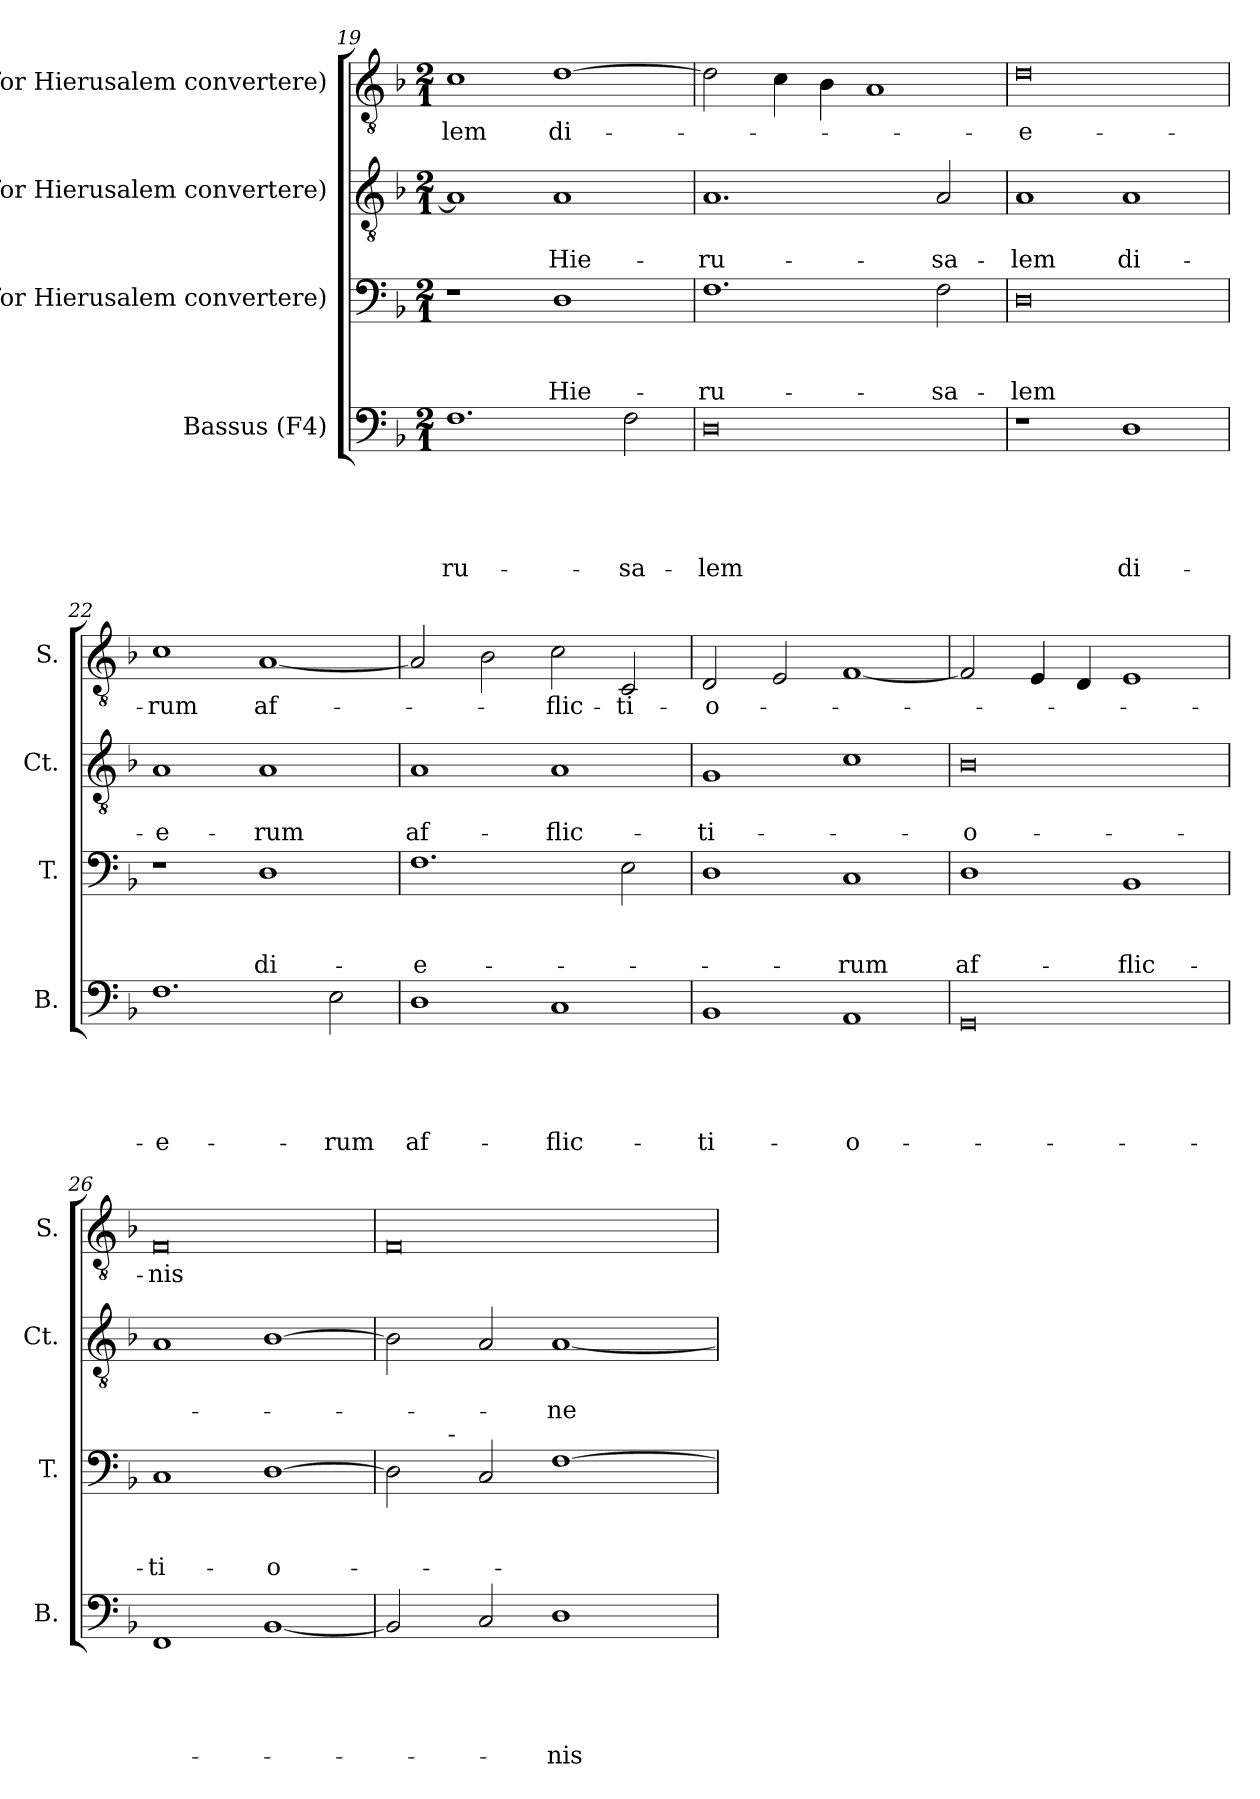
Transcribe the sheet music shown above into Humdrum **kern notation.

**kern	**text	**text	**text	**text	**text	**kern	**text	**text	**text	**kern	**text	**text	**kern	**text
*part4	*part4	*part4	*part4	*part4	*part4	*part3	*part3	*part3	*part3	*part2	*part2	*part2	*part1	*part1
*staff4	*staff4	*staff4	*staff4	*staff4	*staff4	*staff3	*staff3	*staff3	*staff3	*staff2	*staff2	*staff2	*staff1	*staff1
*I"Bassus (F4)	*	*	*	*	*	*I"C4 for Hierusalem convertere)	*	*	*	*I"C3 for Hierusalem convertere)	*	*	*I"C1 for Hierusalem convertere)	*
*I'B.	*	*	*	*	*	*I'T.	*	*	*	*I'Ct.	*	*	*I'S.	*
*clefF4	*	*	*	*	*	*clefF4	*	*	*	*clefGv2	*	*	*clefGv2	*
*k[b-]	*	*	*	*	*	*k[b-]	*	*	*	*k[b-]	*	*	*k[b-]	*
*F:	*	*	*	*	*	*F:	*	*	*	*F:	*	*	*F:	*
*M2/1	*	*	*	*	*	*M2/1	*	*	*	*M2/1	*	*	*M2/1	*
=19	=19	=19	=19	=19	=19	=19	=19	=19	=19	=19	=19	=19	=19	=19
!	!	!	!	!	!LO:LY:b	!	!	!	!	!	!	!	!	!LO:LY:b
1.F	.	.	.	.	-ru-	1r	.	.	.	1A]	.	.	1c	-lem
!	!	!	!	!	!	!	!	!	!LO:LY:b	!	!	!LO:LY:b	!	!LO:LY:b
.	.	.	.	.	.	1D	.	.	Hie-	1A	.	Hie-	[>1d	di-
!	!	!	!	!	!LO:LY:b	!	!	!	!	!	!	!	!	!
2F\	.	.	.	.	-sa-	.	.	.	.	.	.	.	.	.
=20	=20	=20	=20	=20	=20	=20	=20	=20	=20	=20	=20	=20	=20	=20
!	!	!	!	!	!LO:LY:b	!	!	!	!LO:LY:b	!	!	!LO:LY:b	!	!
0D	.	.	.	.	-lem	1.F	.	.	-ru-	1.A	.	-ru-	2d\]	.
.	.	.	.	.	.	.	.	.	.	.	.	.	4c\	.
.	.	.	.	.	.	.	.	.	.	.	.	.	4B-\	.
.	.	.	.	.	.	.	.	.	.	.	.	.	1A	.
!	!	!	!	!	!	!	!	!	!LO:LY:b	!	!	!LO:LY:b	!	!
.	.	.	.	.	.	2F\	.	.	-sa-	2A/	.	-sa-	.	.
=21	=21	=21	=21	=21	=21	=21	=21	=21	=21	=21	=21	=21	=21	=21
!	!	!	!	!	!	!	!	!	!LO:LY:b	!	!	!LO:LY:b	!	!LO:LY:b:rj
1r	.	.	.	.	.	0D	.	.	-lem	1A	.	-lem	0d	-e-
!	!	!	!	!	!LO:LY:b	!	!	!	!	!	!	!LO:LY:b	!	!
1D	.	.	.	.	di-	.	.	.	.	1A	.	di-	.	.
!!LO:LB:g=z
=22	=22	=22	=22	=22	=22	=22	=22	=22	=22	=22	=22	=22	=22	=22
!	!	!	!	!	!LO:LY:b:rj	!	!	!	!	!	!	!LO:LY:b:rj	!	!LO:LY:b
1.F	.	.	.	.	-e-	1r	.	.	.	1A	.	-e-	1c	-rum
!	!	!	!	!	!	!	!	!	!LO:LY:b	!	!	!LO:LY:b	!	!LO:LY:b
.	.	.	.	.	.	1D	.	.	di-	1A	.	-rum	[<1A	af-
!	!	!	!	!	!LO:LY:b	!	!	!	!	!	!	!	!	!
2E\	.	.	.	.	-rum	.	.	.	.	.	.	.	.	.
=23	=23	=23	=23	=23	=23	=23	=23	=23	=23	=23	=23	=23	=23	=23
!	!	!	!	!	!LO:LY:b	!	!	!	!LO:LY:b:rj	!	!	!LO:LY:b	!	!
1D	.	.	.	.	af-	1.F	.	.	-e-	1A	.	af-	2A/]	.
.	.	.	.	.	.	.	.	.	.	.	.	.	2B-\	.
!	!	!	!	!	!LO:LY:b	!	!	!	!	!	!	!LO:LY:b	!	!LO:LY:b
1C	.	.	.	.	-flic-	.	.	.	.	1A	.	-flic-	2c\	-flic-
!	!	!	!	!	!	!	!	!	!	!	!	!	!	!LO:LY:b
.	.	.	.	.	.	2E\	.	.	.	.	.	.	2C/	-ti-
=24	=24	=24	=24	=24	=24	=24	=24	=24	=24	=24	=24	=24	=24	=24
!	!	!	!	!	!LO:LY:b	!	!	!	!	!	!	!LO:LY:b	!	!LO:LY:b
1BB-	.	.	.	.	-ti-	1D	.	.	.	1G	.	-ti-	2D/	-o-
.	.	.	.	.	.	.	.	.	.	.	.	.	2E/	.
!	!	!	!	!	!LO:LY:b:rj	!	!	!	!LO:LY:b	!	!	!	!	!
1AA	.	.	.	.	-o-	1C	.	.	-rum	1c	.	.	[<1F	.
=25	=25	=25	=25	=25	=25	=25	=25	=25	=25	=25	=25	=25	=25	=25
!	!	!	!	!	!	!	!	!	!LO:LY:b	!	!	!LO:LY:b:rj	!	!
0GG	.	.	.	.	.	1D	.	.	af-	0B-	.	-o-	2F/]	.
.	.	.	.	.	.	.	.	.	.	.	.	.	4E/	.
.	.	.	.	.	.	.	.	.	.	.	.	.	4D/	.
!	!	!	!	!	!	!	!	!	!LO:LY:b	!	!	!	!	!
.	.	.	.	.	.	1BB-	.	.	-flic-	.	.	.	1E	.
=26	=26	=26	=26	=26	=26	=26	=26	=26	=26	=26	=26	=26	=26	=26
!	!	!	!	!	!	!	!	!	!LO:LY:b	!	!	!	!	!LO:LY:b
1FF	.	.	.	.	.	1C	.	.	-ti-	1A	.	.	0F	-nis
!	!	!	!	!	!	!	!	!	!LO:LY:b:rj	!	!	!	!	!
[<1BB-	.	.	.	.	.	[<1D	.	.	-o-	[<1B-	.	.	.	.
!!LO:PB:g=z
=27	=27	=27	=27	=27	=27	=27	=27	=27	=27	=27	=27	=27	=27	=27
*	*	*	*	*	*	*^	*	*	*	*	*	*	*	*
2BB-/]	.	.	.	.	.	2D\]	4.ryy	.	.	.	2B-\]	.	.	0F	.
!	!	!	!	!	!	!	!LO:TX:a:t=-	!	!	!	!	!	!	!	!
.	.	.	.	.	.	.	1ryy	.	.	.	.	.	.	.	.
2C/	.	.	.	.	.	2C/	.	.	.	.	2A/	.	.	.	.
!	!	!	!	!	!LO:LY:b	!	!	!	!	!	!	!	!LO:LY:b	!	!
1D	.	.	.	.	-nis	[>1F	.	.	.	.	[<1A	.	-ne	.	.
.	.	.	.	.	.	.	2ryy	.	.	.	.	.	.	.	.
.	.	.	.	.	.	.	8ryy	.	.	.	.	.	.	.	.
*	*	*	*	*	*	*v	*v	*	*	*	*	*	*	*	*
=	=	=	=	=	=	=	=	=	=	=	=	=	=	=
*-	*-	*-	*-	*-	*-	*-	*-	*-	*-	*-	*-	*-	*-	*-
